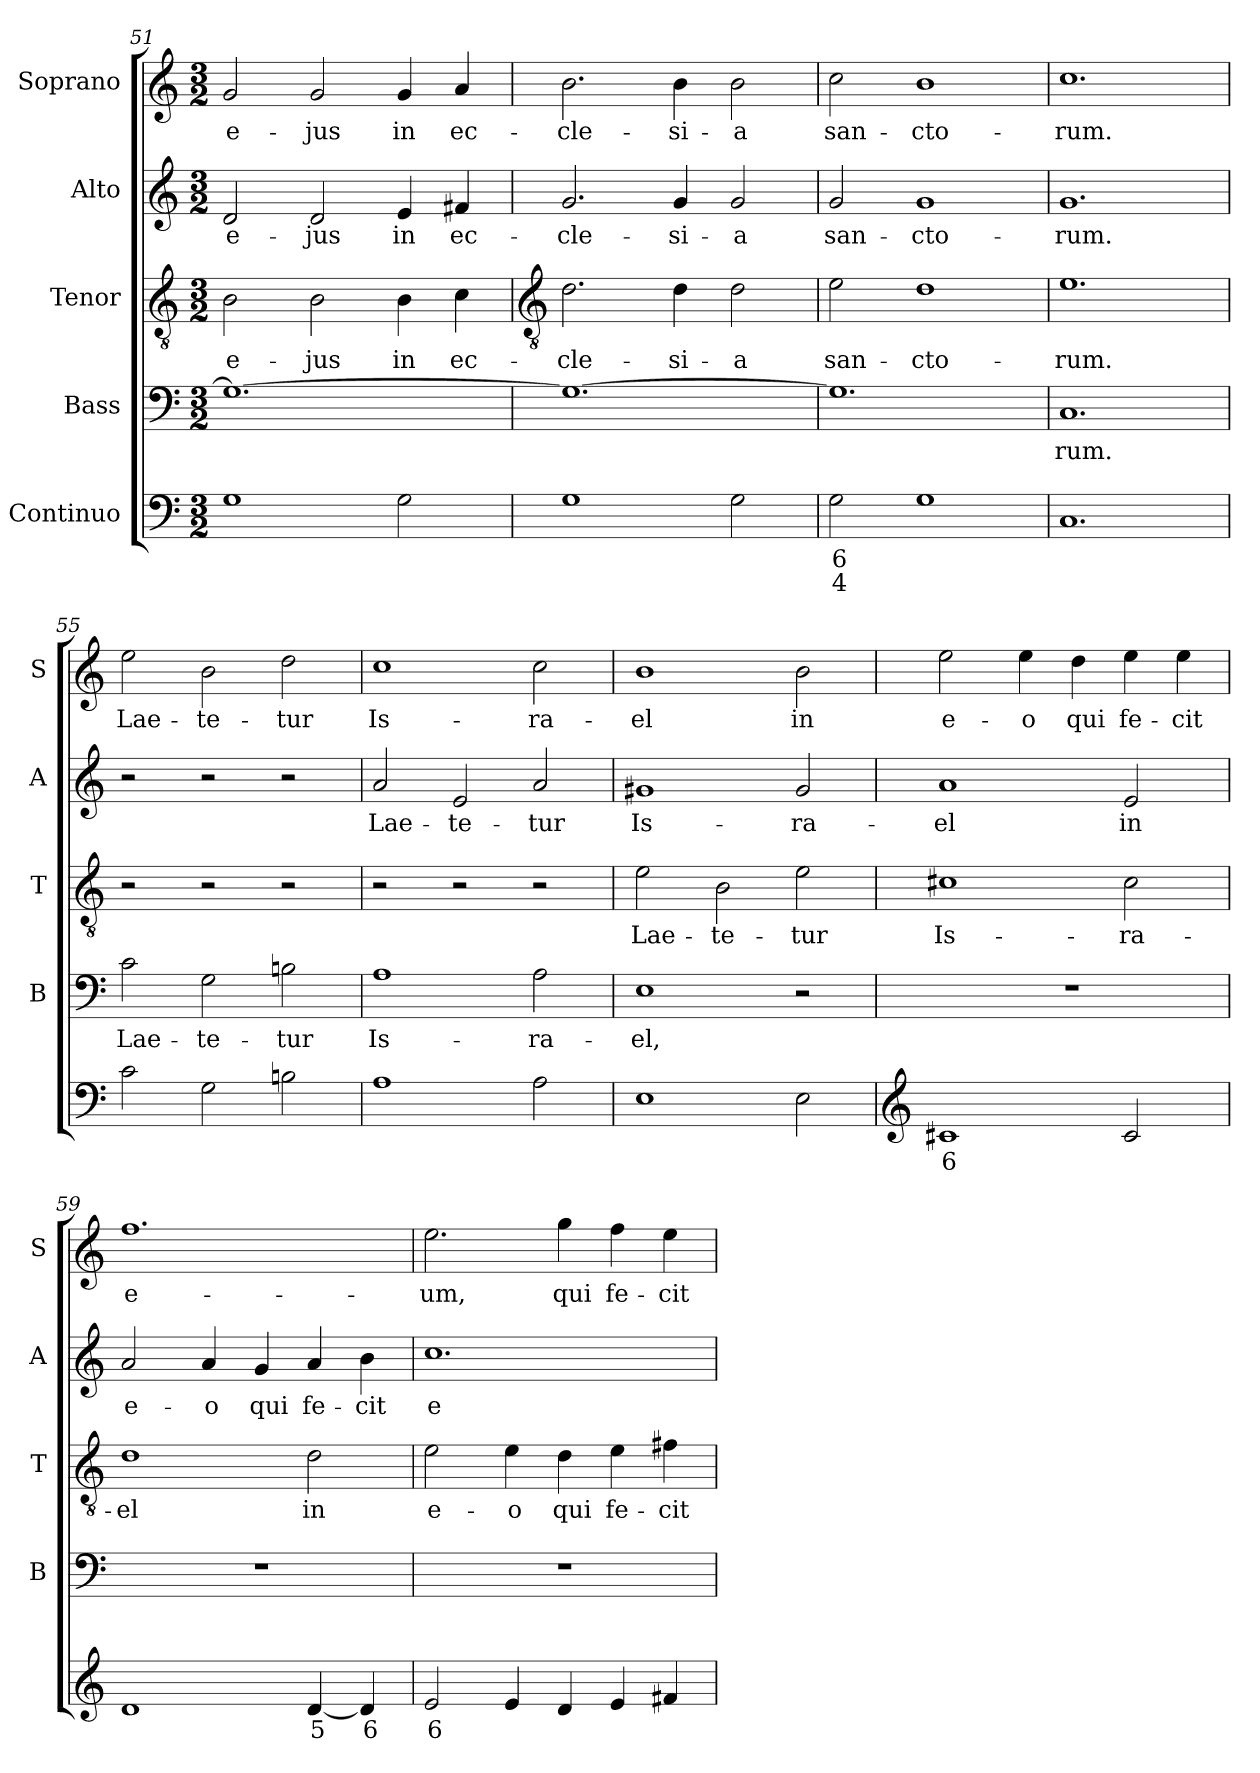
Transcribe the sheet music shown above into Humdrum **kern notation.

**kern	**text	**text	**kern	**text	**kern	**text	**kern	**text	**kern	**text
*part5	*part5	*part5	*part4	*part4	*part3	*part3	*part2	*part2	*part1	*part1
*staff5	*staff5	*staff5	*staff4	*staff4	*staff3	*staff3	*staff2	*staff2	*staff1	*staff1
*I"Continuo	*	*	*I"Bass	*	*I"Tenor	*	*I"Alto	*	*I"Soprano	*
*	*	*	*I'B	*	*I'T	*	*I'A	*	*I'S	*
*clefF4	*	*	*clefF4	*	*clefGv2	*	*clefG2	*	*clefG2	*
*k[]	*	*	*k[]	*	*k[]	*	*k[]	*	*k[]	*
*C:	*	*	*C:	*	*C:	*	*C:	*	*C:	*
*M3/2	*	*	*M3/2	*	*M3/2	*	*M3/2	*	*M3/2	*
=51	=51	=51	=51	=51	=51	=51	=51	=51	=51	=51
!	!	!	!	!	!	!LO:LY:b	!	!LO:LY:b	!	!LO:LY:b
1G	.	.	1.G_	.	2B	e-	2d	e-	2g	e-
!	!	!	!	!	!	!LO:LY:b	!	!LO:LY:b	!	!LO:LY:b
.	.	.	.	.	2B	-jus	2d	-jus	2g	-jus
!	!	!	!	!	!	!LO:LY:b	!	!LO:LY:b	!	!LO:LY:b
2G	.	.	.	.	4B	in	4e	in	4g	in
!	!	!	!	!	!	!LO:LY:b	!	!LO:LY:b	!	!LO:LY:b
.	.	.	.	.	4c	ec-	4f#X	ec-	4a	ec-
!!LO:LB:g=z
=52	=52	=52	=52	=52	=52	=52	=52	=52	=52	=52
*	*	*	*	*	*clefGv2	*	*	*	*	*
!	!	!	!	!	!	!LO:LY:b	!	!LO:LY:b	!	!LO:LY:b
1G	.	.	1.G_	.	2.d	-cle-	2.g	-cle-	2.b	-cle-
!	!	!	!	!	!	!LO:LY:b	!	!LO:LY:b	!	!LO:LY:b
.	.	.	.	.	4d	-si-	4g	-si-	4b	-si-
!	!	!	!	!	!	!LO:LY:b	!	!LO:LY:b	!	!LO:LY:b
2G	.	.	.	.	2d	-a	2g	-a	2b	-a
=53	=53	=53	=53	=53	=53	=53	=53	=53	=53	=53
!	!LO:LY:b	!LO:LY:b	!	!	!	!LO:LY:b	!	!LO:LY:b	!	!LO:LY:b
2G	6	4	1.G]	.	2e	san-	2g	san-	2cc	san-
!	!	!	!	!	!	!LO:LY:b	!	!LO:LY:b	!	!LO:LY:b
1G	.	.	.	.	1d	-cto-	1g	-cto-	1b	-cto-
=54	=54	=54	=54	=54	=54	=54	=54	=54	=54	=54
!	!	!	!	!LO:LY:b	!	!LO:LY:b	!	!LO:LY:b	!	!LO:LY:b
1.C	.	.	1.C	rum.	1.e	-rum.	1.g	-rum.	1.cc	-rum.
=55	=55	=55	=55	=55	=55	=55	=55	=55	=55	=55
!	!	!	!	!LO:LY:b	!	!	!	!	!	!LO:LY:b
2c	.	.	2c	Lae-	2r	.	2r	.	2ee	Lae-
!	!	!	!	!LO:LY:b	!	!	!	!	!	!LO:LY:b
2G	.	.	2G	-te-	2r	.	2r	.	2b	-te-
!	!	!	!	!LO:LY:b	!	!	!	!	!	!LO:LY:b
2Bn	.	.	2Bn	-tur	2r	.	2r	.	2dd	-tur
=56	=56	=56	=56	=56	=56	=56	=56	=56	=56	=56
!	!	!	!	!LO:LY:b	!	!	!	!LO:LY:b	!	!LO:LY:b
1A	.	.	1A	Is-	2r	.	2a	Lae-	1cc	Is-
!	!	!	!	!	!	!	!	!LO:LY:b	!	!
.	.	.	.	.	2r	.	2e	-te-	.	.
!	!	!	!	!LO:LY:b	!	!	!	!LO:LY:b	!	!LO:LY:b
2A	.	.	2A	-ra-	2r	.	2a	-tur	2cc	-ra-
=57	=57	=57	=57	=57	=57	=57	=57	=57	=57	=57
!	!	!	!	!LO:LY:b	!	!LO:LY:b	!	!LO:LY:b	!	!LO:LY:b
1E	.	.	1E	-el,	2e	Lae-	1g#X	Is-	1b	-el
!	!	!	!	!	!	!LO:LY:b	!	!	!	!
.	.	.	.	.	2B	-te-	.	.	.	.
!	!	!	!	!	!	!LO:LY:b	!	!LO:LY:b	!	!LO:LY:b
2E	.	.	2r	.	2e	-tur	2g#	-ra-	2b	in
=58	=58	=58	=58	=58	=58	=58	=58	=58	=58	=58
*clefG2	*	*	*	*	*	*	*	*	*	*
!	!LO:LY:b	!	!LO:N:vis=1	!	!	!LO:LY:b	!	!LO:LY:b	!	!LO:LY:b
1c#X	6	.	1.r	.	1c#X	Is-	1a	-el	2ee	e-
!	!	!	!	!	!	!	!	!	!	!LO:LY:b
.	.	.	.	.	.	.	.	.	4ee	-o
!	!	!	!	!	!	!	!	!	!	!LO:LY:b
.	.	.	.	.	.	.	.	.	4dd	qui
!	!	!	!	!	!	!LO:LY:b	!	!LO:LY:b	!	!LO:LY:b
2c#	.	.	.	.	2c#	-ra-	2e	in	4ee	fe-
!	!	!	!	!	!	!	!	!	!	!LO:LY:b
.	.	.	.	.	.	.	.	.	4ee	-cit
=59	=59	=59	=59	=59	=59	=59	=59	=59	=59	=59
!	!	!	!LO:N:vis=1	!	!	!LO:LY:b	!	!LO:LY:b	!	!LO:LY:b
1d	.	.	1.r	.	1d	-el	2a	e-	1.ff	e-
!	!	!	!	!	!	!	!	!LO:LY:b	!	!
.	.	.	.	.	.	.	4a	-o	.	.
!	!	!	!	!	!	!	!	!LO:LY:b	!	!
.	.	.	.	.	.	.	4g	qui	.	.
!	!LO:LY:b	!	!	!	!	!LO:LY:b	!	!LO:LY:b	!	!
[4d	5	.	.	.	2d	in	4a	fe-	.	.
!	!LO:LY:b	!	!	!	!	!	!	!LO:LY:b	!	!
4d]	6	.	.	.	.	.	4b	-cit	.	.
=60	=60	=60	=60	=60	=60	=60	=60	=60	=60	=60
!	!LO:LY:b	!	!LO:N:vis=1	!	!	!LO:LY:b	!	!LO:LY:b	!	!LO:LY:b
2e	6	.	1.r	.	2e	e-	1.cc	e-	2.ee	-um,
!	!	!	!	!	!	!LO:LY:b	!	!	!	!
4e	.	.	.	.	4e	-o	.	.	.	.
!	!	!	!	!	!	!LO:LY:b	!	!	!	!LO:LY:b
4d	.	.	.	.	4d	qui	.	.	4gg	qui
!	!	!	!	!	!	!LO:LY:b	!	!	!	!LO:LY:b
4e	.	.	.	.	4e	fe-	.	.	4ff	fe-
!	!	!	!	!	!	!LO:LY:b	!	!	!	!LO:LY:b
4f#X	.	.	.	.	4f#X	-cit	.	.	4ee	-cit
=	=	=	=	=	=	=	=	=	=	=
*-	*-	*-	*-	*-	*-	*-	*-	*-	*-	*-
